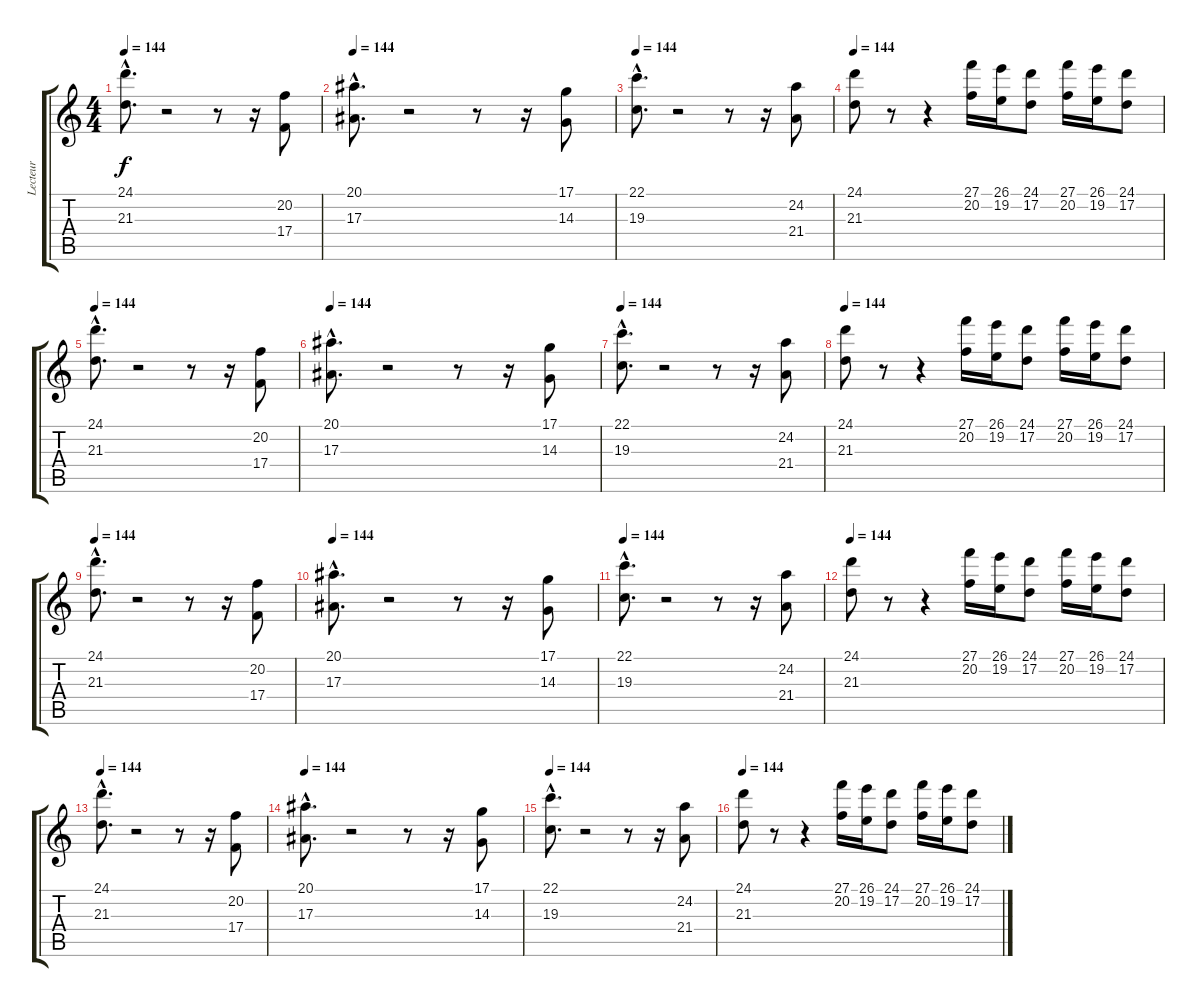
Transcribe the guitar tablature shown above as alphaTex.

\track ("Lecteur" "Lecteur") {instrument choiraahs}
\staff {score tabs}
\tuning (D4 A3 F3 C3 G2 D2) {hide}
\ts (4 4)
\tempo 144
\clef g2
\ks c
(24.1{hac} 21.3{hac}).8{d dy f instrument orchestrahit} r.2 r.8 r.16 (20.2 17.4).8 |
\tempo 144
(20.1{hac} 17.3{hac}).8{d instrument orchestrahit} r.2 r.8 r.16 (17.1 14.3).8 |
\tempo 144
(22.1{hac} 19.3{hac}).8{d instrument orchestrahit} r.2 r.8 r.16 (24.2 21.4).8 |
\tempo 144
(24.1 21.3).8{instrument orchestrahit} r.8 r.4 (27.1 20.2).16 (26.1 19.2).16 (24.1 17.2).8 (27.1 20.2).16 (26.1 19.2).16 (24.1 17.2).8 |
\tempo 144
(24.1{hac} 21.3{hac}).8{d instrument orchestrahit} r.2 r.8 r.16 (20.2 17.4).8 |
\tempo 144
(20.1{hac} 17.3{hac}).8{d instrument orchestrahit} r.2 r.8 r.16 (17.1 14.3).8 |
\tempo 144
(22.1{hac} 19.3{hac}).8{d instrument orchestrahit} r.2 r.8 r.16 (24.2 21.4).8 |
\tempo 144
(24.1 21.3).8{instrument orchestrahit} r.8 r.4 (27.1 20.2).16 (26.1 19.2).16 (24.1 17.2).8 (27.1 20.2).16 (26.1 19.2).16 (24.1 17.2).8 |
\tempo 144
(24.1{hac} 21.3{hac}).8{d instrument orchestrahit} r.2 r.8 r.16 (20.2 17.4).8 |
\tempo 144
(20.1{hac} 17.3{hac}).8{d instrument orchestrahit} r.2 r.8 r.16 (17.1 14.3).8 |
\tempo 144
(22.1{hac} 19.3{hac}).8{d instrument orchestrahit} r.2 r.8 r.16 (24.2 21.4).8 |
\tempo 144
(24.1 21.3).8{instrument orchestrahit} r.8 r.4 (27.1 20.2).16 (26.1 19.2).16 (24.1 17.2).8 (27.1 20.2).16 (26.1 19.2).16 (24.1 17.2).8 |
\tempo 144
(24.1{hac} 21.3{hac}).8{d instrument orchestrahit} r.2 r.8 r.16 (20.2 17.4).8 |
\tempo 144
(20.1{hac} 17.3{hac}).8{d instrument orchestrahit} r.2 r.8 r.16 (17.1 14.3).8 |
\tempo 144
(22.1{hac} 19.3{hac}).8{d instrument orchestrahit} r.2 r.8 r.16 (24.2 21.4).8 |
\tempo 144
(24.1 21.3).8{instrument orchestrahit} r.8 r.4 (27.1 20.2).16 (26.1 19.2).16 (24.1 17.2).8 (27.1 20.2).16 (26.1 19.2).16 (24.1 17.2).8
